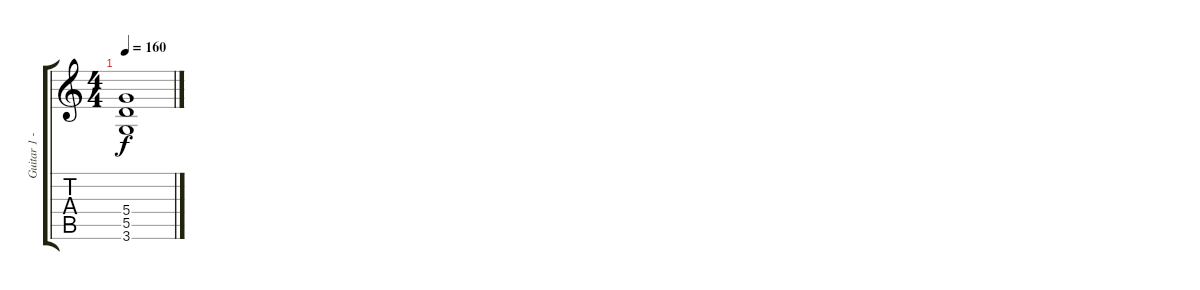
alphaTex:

\track ("Guitar 1 - Blair" "Guitar 1 -") {instrument distortionguitar}
\staff {score tabs}
\tuning (E4 B3 G3 D3 A2 E2) {hide}
\ts (4 4)
\tempo 160
\clef g2
\ks c
(5.4{t} 5.5{t} 3.6{t}).1{dy f}
